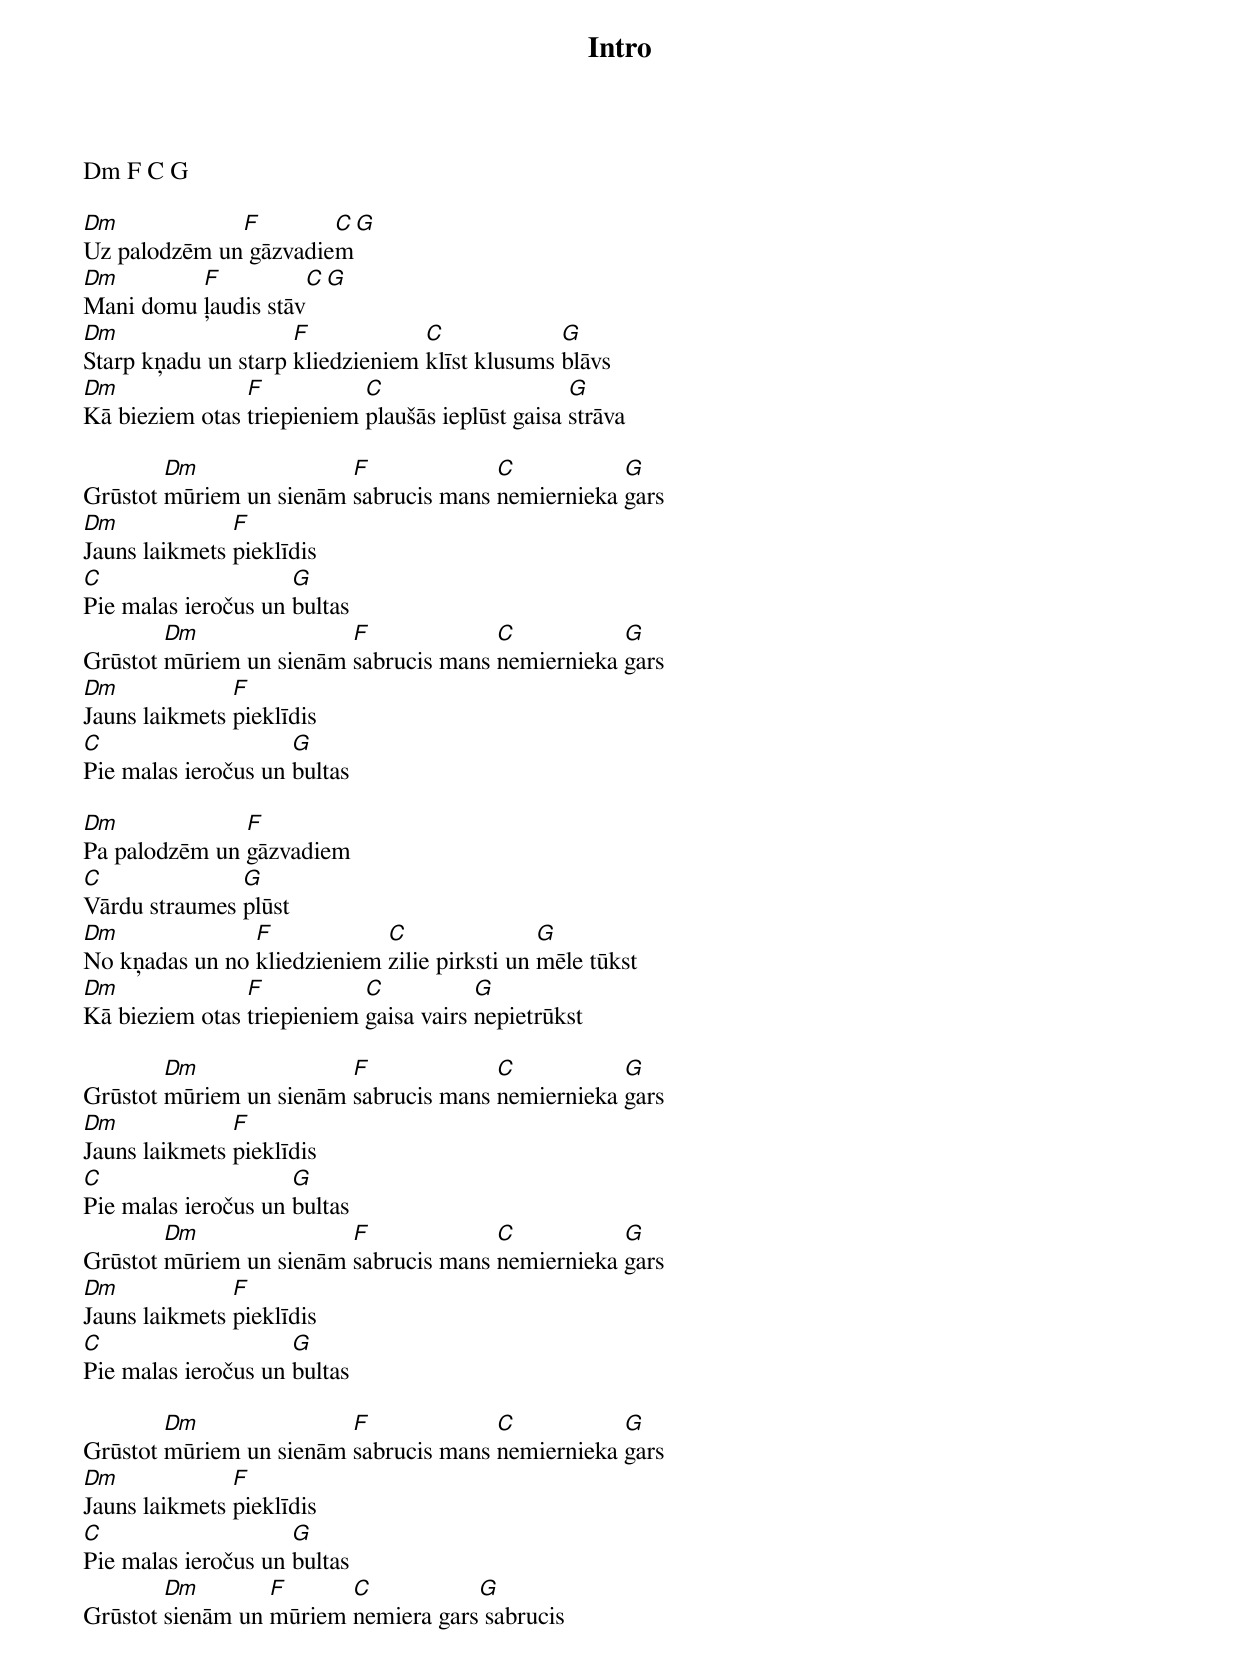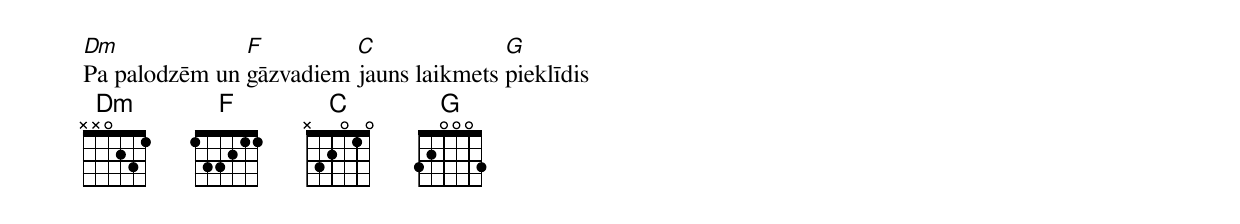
Intro
Dm F C G

Dm            F        C G
Uz palodzēm un gāzvadiem
Dm        F          C G
Mani domu ļaudis stāv
Dm                   F            C             G
Starp kņadu un starp kliedzieniem klīst klusums blāvs
Dm              F           C                     G
Kā bieziem otas triepieniem plaušās ieplūst gaisa strāva

        Dm               F             C           G
Grūstot mūriem un sienām sabrucis mans nemiernieka gars
Dm             F
Jauns laikmets pieklīdis
C                    G
Pie malas ieročus un bultas
        Dm               F             C           G
Grūstot mūriem un sienām sabrucis mans nemiernieka gars
Dm             F
Jauns laikmets pieklīdis
C                    G
Pie malas ieročus un bultas

Dm             F
Pa palodzēm un gāzvadiem
C              G
Vārdu straumes plūst
Dm              F            C                G
No kņadas un no kliedzieniem zilie pirksti un mēle tūkst
Dm              F           C           G
Kā bieziem otas triepieniem gaisa vairs nepietrūkst

        Dm               F             C           G
Grūstot mūriem un sienām sabrucis mans nemiernieka gars
Dm             F
Jauns laikmets pieklīdis
C                    G
Pie malas ieročus un bultas
        Dm               F             C           G
Grūstot mūriem un sienām sabrucis mans nemiernieka gars
Dm             F
Jauns laikmets pieklīdis
C                    G
Pie malas ieročus un bultas

        Dm               F             C           G
Grūstot mūriem un sienām sabrucis mans nemiernieka gars
Dm             F
Jauns laikmets pieklīdis
C                    G
Pie malas ieročus un bultas
        Dm        F      C           G
Grūstot sienām un mūriem nemiera gars sabrucis
Dm             F         C              G
Pa palodzēm un gāzvadiem jauns laikmets pieklīdis
